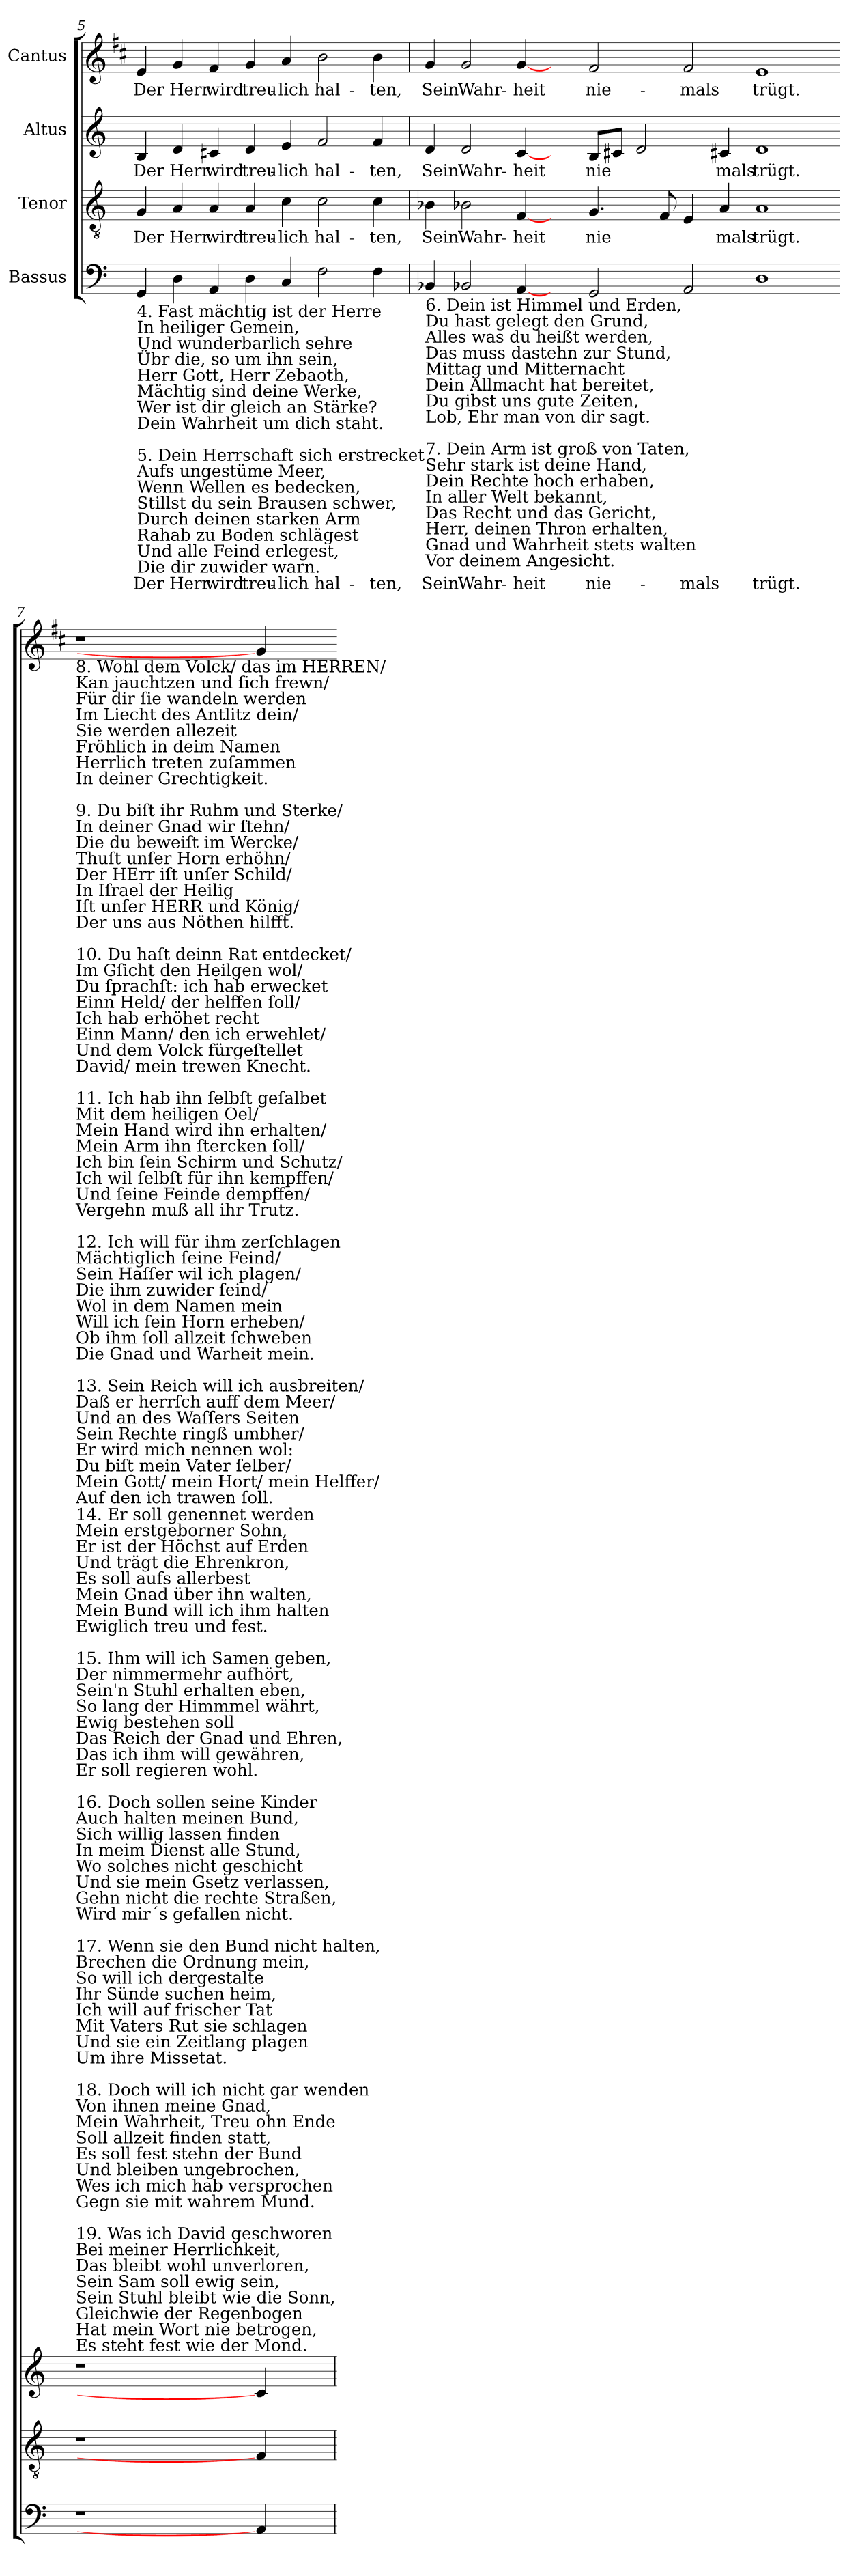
**kern	**text	**kern	**text	**kern	**text	**kern	**text
*part4	*part4	*part3	*part3	*part2	*part2	*part1	*part1
*staff4	*staff4	*staff3	*staff3	*staff2	*staff2	*staff1	*staff1
*I"Bassus	*	*I"Tenor	*	*I"Altus	*	*I"Cantus	*
*clefF4	*	*clefGv2	*	*clefG2	*	*clefG2	*
*	*	*	*	*	*	*ITrd1c2	*
*k[]	*	*k[]	*	*k[]	*	*k[]	*
*C:	*	*C:	*	*C:	*	*C:	*
=5	=5	=5	=5	=5	=5	=5	=5
!LO:TX:b:t=4. Fast mächtig ist der Herre\nIn heiliger Gemein,\nUnd wunderbarlich sehre\nÜbr die, so um ihn sein,\nHerr Gott, Herr Zebaoth,\nMächtig sind deine Werke,\nWer ist dir gleich an Stärke?\nDein Wahrheit um dich staht.\n\n5. Dein Herrschaft sich erstrecket\nAufs ungestüme Meer,\nWenn Wellen es bedecken,\nStillst du sein Brausen schwer,\nDurch deinen starken Arm\nRahab zu Boden schlägest\nUnd alle Feind erlegest,\nDie dir zuwider warn.	!	!	!	!	!	!	!
!	!LO:LY:b	!	!LO:LY:b	!	!LO:LY:b	!	!LO:LY:b
4GG	Der	4G	Der	4B	Der	4d	Der
!	!LO:LY:b	!	!LO:LY:b	!	!LO:LY:b	!	!LO:LY:b
4D	Herr	4A	Herr	4d	Herr	4f	Herr
!	!LO:LY:b	!	!LO:LY:b	!	!LO:LY:b	!	!LO:LY:b
4AA	wird	4A	wird	4c#X	wird	4e	wird
!	!LO:LY:b	!	!LO:LY:b	!	!LO:LY:b	!	!LO:LY:b
4D	treu-	4A	treu-	4d	treu-	4f	treu-
!	!LO:LY:b	!	!LO:LY:b	!	!LO:LY:b	!	!LO:LY:b
4C	-lich	4c	-lich	4e	-lich	4g	-lich
!	!LO:LY:b	!	!LO:LY:b	!	!LO:LY:b	!	!LO:LY:b
2F	hal-	2c	hal-	2f	hal-	2a	hal-
!	!LO:LY:b	!	!LO:LY:b	!	!LO:LY:b	!	!LO:LY:b
4F	-ten,	4c	-ten,	4f	-ten,	4a	-ten,
=6	=6	=6	=6	=6	=6	=6	=6
!LO:TX:b:t=6. Dein ist Himmel und Erden,\nDu hast gelegt den Grund,\nAlles was du heißt werden,\nDas muss dastehn zur Stund,\nMittag und Mitternacht\nDein Allmacht hat bereitet,\nDu gibst uns gute Zeiten,\nLob, Ehr man von dir sagt.\n\n7. Dein Arm ist groß von Taten,\nSehr stark ist deine Hand,\nDein Rechte hoch erhaben,\nIn aller Welt bekannt,\nDas Recht und das Gericht,\nHerr, deinen Thron erhalten,\nGnad und Wahrheit stets walten\nVor deinem Angesicht.	!	!	!	!	!	!	!
!	!LO:LY:b	!	!LO:LY:b	!	!LO:LY:b	!	!LO:LY:b
4BB-X	Sein	4B-X	Sein	4d	Sein	4f	Sein
!	!LO:LY:b	!	!LO:LY:b	!	!LO:LY:b	!	!LO:LY:b
2BB-X	Wahr-	2B-X	Wahr-	2d	Wahr-	2f	Wahr-
!	!LO:LY:b	!	!LO:LY:b	!	!LO:LY:b	!	!LO:LY:b
[4AA	-heit	[4F	-heit	[4c	-heit	[4f	-heit
4ryy	.	4ryy	.	4ryy	.	4ryy	.
!	!LO:LY:b	!	!LO:LY:b	!	!LO:LY:b	!	!LO:LY:b
2GG	nie-	4.G	nie	8BL	nie	2e	nie-
.	.	.	.	8c#XJ	.	.	.
.	.	.	.	2d	.	.	.
.	.	8F	.	.	.	.	.
!	!LO:LY:b	!	!	!	!	!	!LO:LY:b
2AA	-mals	4E	.	.	.	2e	-mals
!	!	!	!LO:LY:b	!	!LO:LY:b	!	!
.	.	4A	mals	4c#X	mals	.	.
!	!LO:LY:b	!	!LO:LY:b	!	!LO:LY:b	!	!LO:LY:b
1D	trügt.	1A	trügt.	1d	trügt.	1d	trügt.
!!LO:LB:g=z
=7-	=7-	=7-	=7-	=7-	=7-	=7-	=7-
!	!	!	!	!	!	!LO:TX:b:t=8. Wohl dem Volck/ das im HERREN/\nKan jauchtzen und ſich frewn/\nFür dir ſie wandeln werden\nIm Liecht des Antlitz dein/\nSie werden allezeit\nFröhlich in deim Namen\nHerrlich treten zuſammen\nIn deiner Grechtigkeit.\n\n9. Du biſt ihr Ruhm und Sterke/\nIn deiner Gnad wir ſtehn/\nDie du beweiſt im Wercke/\nThuſt unſer Horn erhöhn/\nDer HErr iſt unſer Schild/\nIn Iſrael der Heilig\nIſt unſer HERR und König/\nDer uns aus Nöthen hilfft.\n\n10. Du haſt deinn Rat entdecket/\nIm Gſicht den Heilgen wol/\nDu ſprachſt&colon; ich hab erwecket\nEinn Held/ der helffen ſoll/\nIch hab erhöhet recht\nEinn Mann/ den ich erwehlet/\nUnd dem Volck fürgeſtellet\nDavid/ mein trewen Knecht.\n\n11. Ich hab ihn ſelbſt geſalbet\nMit dem heiligen Oel/\nMein Hand wird ihn erhalten/\nMein Arm ihn ſtercken ſoll/\nIch bin ſein Schirm und Schutz/\nIch wil ſelbſt für ihn kempffen/\nUnd ſeine Feinde dempffen/\nVergehn muß all ihr Trutz.\n\n12. Ich will für ihm zerſchlagen\nMächtiglich ſeine Feind/\nSein Haſſer wil ich plagen/\nDie ihm zuwider ſeind/\nWol in dem Namen mein\nWill ich ſein Horn erheben/\nOb ihm ſoll allzeit ſchweben\nDie Gnad und Warheit mein.\n\n13. Sein Reich will ich ausbreiten/\nDaß er herrſch auff dem Meer/\nUnd an des Waſſers Seiten\nSein Rechte ringß umbher/\nEr wird mich nennen wol&colon;\nDu biſt mein Vater ſelber/\nMein Gott/ mein Hort/ mein Helffer/\nAuf den ich trawen ſoll.	!
!	!	!	!	!	!	!LO:TX:b:t=14. Er soll genennet werden\nMein erstgeborner Sohn,\nEr ist der Höchst auf Erden\nUnd trägt die Ehrenkron,\nEs soll aufs allerbest\nMein Gnad über ihn walten,\nMein Bund will ich ihm halten\nEwiglich treu und fest.\n\n15. Ihm will ich Samen geben,\nDer nimmermehr aufhört,\nSein'n Stuhl erhalten eben,\nSo lang der Himmmel währt,\nEwig bestehen soll\nDas Reich der Gnad und Ehren,\nDas ich ihm will gewähren,\nEr soll regieren wohl.\n\n16. Doch sollen seine Kinder\nAuch halten meinen Bund,\nSich willig lassen finden\nIn meim Dienst alle Stund,\nWo solches nicht geschicht\nUnd sie mein Gsetz verlassen,\nGehn nicht die rechte Straßen,\nWird mir´s gefallen nicht.\n\n17. Wenn sie den Bund nicht halten,\nBrechen die Ordnung mein,\nSo will ich dergestalte\nIhr Sünde suchen heim,\nIch will auf frischer Tat\nMit Vaters Rut sie schlagen\nUnd sie ein Zeitlang plagen\nUm ihre Missetat.\n\n18. Doch will ich nicht gar wenden\nVon ihnen meine Gnad,\nMein Wahrheit, Treu ohn Ende\nSoll allzeit finden statt,\nEs soll fest stehn der Bund\nUnd bleiben ungebrochen,\nWes ich mich hab versprochen\nGegn sie mit wahrem Mund.\n\n19. Was ich David geschworen\nBei meiner Herrlichkeit,\nDas bleibt wohl unverloren,\nSein Sam soll ewig sein,\nSein Stuhl bleibt wie die Sonn,\nGleichwie der Regenbogen\nHat mein Wort nie betrogen,\nEs steht fest wie der Mond.	!
1r	.	1r	.	1r	.	1r	.
4AA]	.	4F]	.	4c]	.	4f]	.
=	=-	=	=-	=	=-	=-	=-
*-	*-	*-	*-	*-	*-	*-	*-
